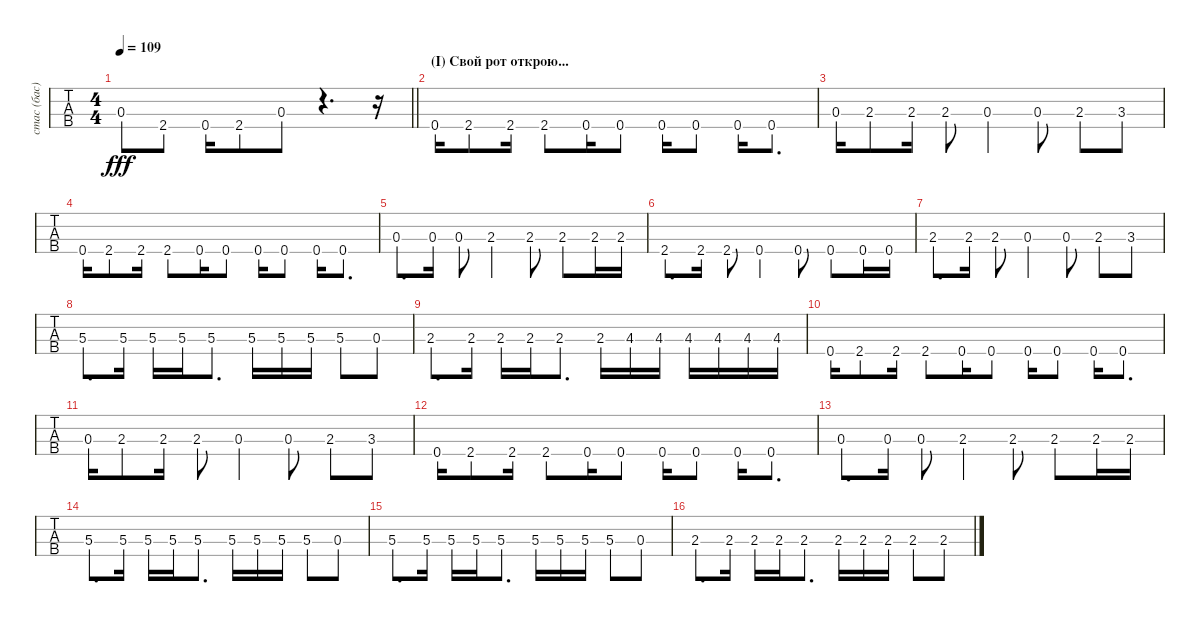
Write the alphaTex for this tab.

\track ("стас (бас)" "стас (бас)") {instrument electricbasspick}
\staff {tabs}
\tuning (G2 D2 A1 E1) {hide}
\ts (4 4)
\tempo 109
\clef f4
\barLineRight lightlight
\ks c
0.3.8{dy fff} 2.4.8 0.4.16 2.4.8 0.3.8 r.4{d} r.16 |
\section ("" "(I) Свой рот открою...")
0.4.16 2.4.8 2.4.16 2.4.8 0.4.16 0.4.8 0.4.16 0.4.8 0.4.16 0.4.8{d} |
0.3.16 2.3.8 2.3.16 2.3.8 0.3.4 0.3.8 2.3.8 3.3.8 |
0.4.16 2.4.8 2.4.16 2.4.8 0.4.16 0.4.8 0.4.16 0.4.8 0.4.16 0.4.8{d} |
0.3.8{d} 0.3.16 0.3.8 2.3.4 2.3.8 2.3.8 2.3.16 2.3.16 |
2.4.8{d} 2.4.16 2.4.8 0.4.4 0.4.8 0.4.8 0.4.16 0.4.16 |
2.3.8{d} 2.3.16 2.3.8 0.3.4 0.3.8 2.3.8 3.3.8 |
5.3.8{d} 5.3.16 5.3.16 5.3.16 5.3.8{d} 5.3.16 5.3.16 5.3.16 5.3.8 0.3.8 |
2.3.8{d} 2.3.16 2.3.16 2.3.16 2.3.8{d} 2.3.16 4.3.16 4.3.16 4.3.16 4.3.16 4.3.16 4.3.16 |
0.4.16 2.4.8 2.4.16 2.4.8 0.4.16 0.4.8 0.4.16 0.4.8 0.4.16 0.4.8{d} |
0.3.16 2.3.8 2.3.16 2.3.8 0.3.4 0.3.8 2.3.8 3.3.8 |
0.4.16 2.4.8 2.4.16 2.4.8 0.4.16 0.4.8 0.4.16 0.4.8 0.4.16 0.4.8{d} |
0.3.8{d} 0.3.16 0.3.8 2.3.4 2.3.8 2.3.8 2.3.16 2.3.16 |
5.3.8{d} 5.3.16 5.3.16 5.3.16 5.3.8{d} 5.3.16 5.3.16 5.3.16 5.3.8 0.3.8 |
5.3.8{d} 5.3.16 5.3.16 5.3.16 5.3.8{d} 5.3.16 5.3.16 5.3.16 5.3.8 0.3.8 |
2.3.8{d} 2.3.16 2.3.16 2.3.16 2.3.8{d} 2.3.16 2.3.16 2.3.16 2.3.8 2.3.8
